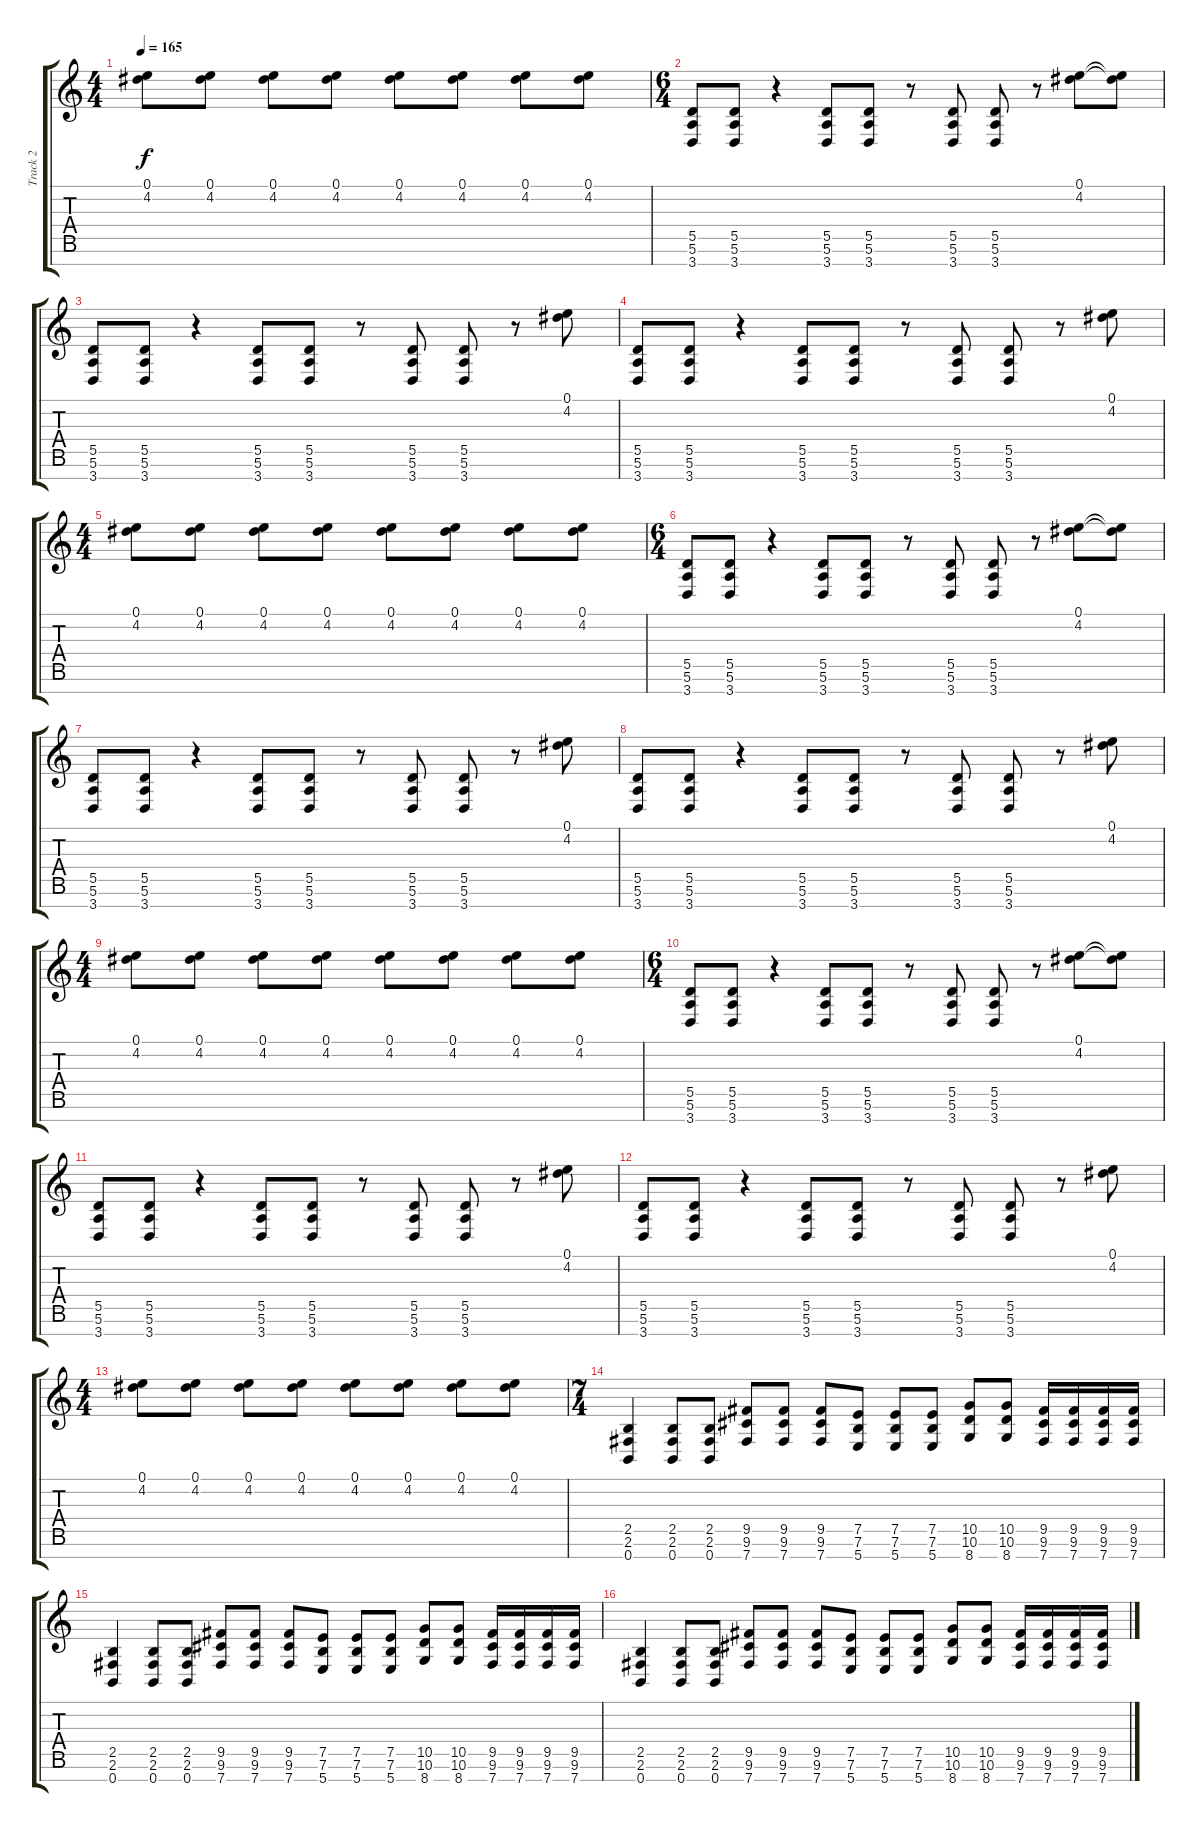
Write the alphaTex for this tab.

\track ("Track 2" "Track 2") {instrument distortionguitar}
\staff {score tabs}
\tuning (E4 B3 G3 D3 A2 E2 B1) {hide}
\ts (4 4)
\tempo 165
\clef g2
\ks c
(0.1 4.2).8{dy f} (0.1 4.2).8 (0.1 4.2).8 (0.1 4.2).8 (0.1 4.2).8 (0.1 4.2).8 (0.1 4.2).8 (0.1 4.2).8 |
\ts (6 4)
(5.5 5.6 3.7).8 (5.5 5.6 3.7).8 r.4 (5.5 5.6 3.7).8 (5.5 5.6 3.7).8 r.8 (5.5 5.6 3.7).8 (5.5 5.6 3.7).8 r.8 (0.1 4.2).8 (0.1{t} 4.2{t}).8 |
(5.5 5.6 3.7).8 (5.5 5.6 3.7).8 r.4 (5.5 5.6 3.7).8 (5.5 5.6 3.7).8 r.8 (5.5 5.6 3.7).8 (5.5 5.6 3.7).8 r.8 (0.1 4.2).8 |
(5.5 5.6 3.7).8 (5.5 5.6 3.7).8 r.4 (5.5 5.6 3.7).8 (5.5 5.6 3.7).8 r.8 (5.5 5.6 3.7).8 (5.5 5.6 3.7).8 r.8 (0.1 4.2).8 |
\ts (4 4)
(0.1 4.2).8 (0.1 4.2).8 (0.1 4.2).8 (0.1 4.2).8 (0.1 4.2).8 (0.1 4.2).8 (0.1 4.2).8 (0.1 4.2).8 |
\ts (6 4)
(5.5 5.6 3.7).8 (5.5 5.6 3.7).8 r.4 (5.5 5.6 3.7).8 (5.5 5.6 3.7).8 r.8 (5.5 5.6 3.7).8 (5.5 5.6 3.7).8 r.8 (0.1 4.2).8 (0.1{t} 4.2{t}).8 |
(5.5 5.6 3.7).8 (5.5 5.6 3.7).8 r.4 (5.5 5.6 3.7).8 (5.5 5.6 3.7).8 r.8 (5.5 5.6 3.7).8 (5.5 5.6 3.7).8 r.8 (0.1 4.2).8 |
(5.5 5.6 3.7).8 (5.5 5.6 3.7).8 r.4 (5.5 5.6 3.7).8 (5.5 5.6 3.7).8 r.8 (5.5 5.6 3.7).8 (5.5 5.6 3.7).8 r.8 (0.1 4.2).8 |
\ts (4 4)
(0.1 4.2).8 (0.1 4.2).8 (0.1 4.2).8 (0.1 4.2).8 (0.1 4.2).8 (0.1 4.2).8 (0.1 4.2).8 (0.1 4.2).8 |
\ts (6 4)
(5.5 5.6 3.7).8 (5.5 5.6 3.7).8 r.4 (5.5 5.6 3.7).8 (5.5 5.6 3.7).8 r.8 (5.5 5.6 3.7).8 (5.5 5.6 3.7).8 r.8 (0.1 4.2).8 (0.1{t} 4.2{t}).8 |
(5.5 5.6 3.7).8 (5.5 5.6 3.7).8 r.4 (5.5 5.6 3.7).8 (5.5 5.6 3.7).8 r.8 (5.5 5.6 3.7).8 (5.5 5.6 3.7).8 r.8 (0.1 4.2).8 |
(5.5 5.6 3.7).8 (5.5 5.6 3.7).8 r.4 (5.5 5.6 3.7).8 (5.5 5.6 3.7).8 r.8 (5.5 5.6 3.7).8 (5.5 5.6 3.7).8 r.8 (0.1 4.2).8 |
\ts (4 4)
(0.1 4.2).8 (0.1 4.2).8 (0.1 4.2).8 (0.1 4.2).8 (0.1 4.2).8 (0.1 4.2).8 (0.1 4.2).8 (0.1 4.2).8 |
\ts (7 4)
(2.5 2.6 0.7).4 (2.5 2.6 0.7).8 (2.5 2.6 0.7).8 (9.5 9.6 7.7).8 (9.5 9.6 7.7).8 (9.5 9.6 7.7).8 (7.5 7.6 5.7).8 (7.5 7.6 5.7).8 (7.5 7.6 5.7).8 (10.5 10.6 8.7).8 (10.5 10.6 8.7).8 (9.5 9.6 7.7).16 (9.5 9.6 7.7).16 (9.5 9.6 7.7).16 (9.5 9.6 7.7).16 |
(2.5 2.6 0.7).4 (2.5 2.6 0.7).8 (2.5 2.6 0.7).8 (9.5 9.6 7.7).8 (9.5 9.6 7.7).8 (9.5 9.6 7.7).8 (7.5 7.6 5.7).8 (7.5 7.6 5.7).8 (7.5 7.6 5.7).8 (10.5 10.6 8.7).8 (10.5 10.6 8.7).8 (9.5 9.6 7.7).16 (9.5 9.6 7.7).16 (9.5 9.6 7.7).16 (9.5 9.6 7.7).16 |
(2.5 2.6 0.7).4 (2.5 2.6 0.7).8 (2.5 2.6 0.7).8 (9.5 9.6 7.7).8 (9.5 9.6 7.7).8 (9.5 9.6 7.7).8 (7.5 7.6 5.7).8 (7.5 7.6 5.7).8 (7.5 7.6 5.7).8 (10.5 10.6 8.7).8 (10.5 10.6 8.7).8 (9.5 9.6 7.7).16 (9.5 9.6 7.7).16 (9.5 9.6 7.7).16 (9.5 9.6 7.7).16
